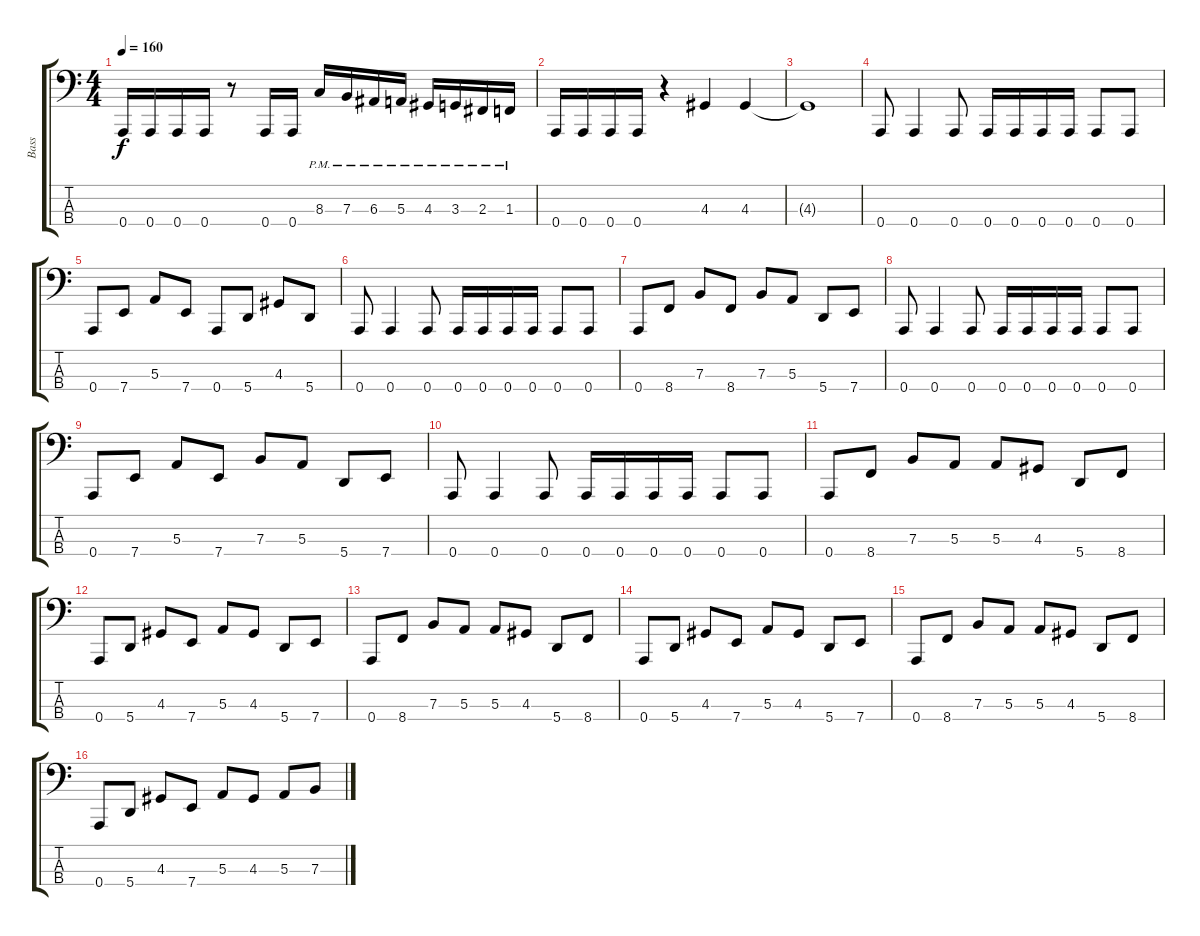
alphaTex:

\track ("Bass" "Bass") {instrument electricbasspick}
\staff {score tabs}
\tuning (D2 A1 E1 A0) {hide}
\ts (4 4)
\tempo 160
\clef f4
\ks c
0.4.16{dy f} 0.4.16 0.4.16 0.4.16 r.8 0.4.16 0.4.16 8.3{pm}.16 7.3{pm}.16 6.3{pm}.16 5.3{pm}.16 4.3{pm}.16 3.3{pm}.16 2.3{pm}.16 1.3{pm}.16 |
0.4.16 0.4.16 0.4.16 0.4.16 r.4 4.3.4 4.3.4 |
4.3{t}.1 |
0.4.8 0.4.4 0.4.8 0.4.16 0.4.16 0.4.16 0.4.16 0.4.8 0.4.8 |
0.4.8 7.4.8 5.3.8 7.4.8 0.4.8 5.4.8 4.3.8 5.4.8 |
0.4.8 0.4.4 0.4.8 0.4.16 0.4.16 0.4.16 0.4.16 0.4.8 0.4.8 |
0.4.8 8.4.8 7.3.8 8.4.8 7.3.8 5.3.8 5.4.8 7.4.8 |
0.4.8 0.4.4 0.4.8 0.4.16 0.4.16 0.4.16 0.4.16 0.4.8 0.4.8 |
0.4.8 7.4.8 5.3.8 7.4.8 7.3.8 5.3.8 5.4.8 7.4.8 |
0.4.8 0.4.4 0.4.8 0.4.16 0.4.16 0.4.16 0.4.16 0.4.8 0.4.8 |
0.4.8 8.4.8 7.3.8 5.3.8 5.3.8 4.3.8 5.4.8 8.4.8 |
0.4.8 5.4.8 4.3.8 7.4.8 5.3.8 4.3.8 5.4.8 7.4.8 |
0.4.8 8.4.8 7.3.8 5.3.8 5.3.8 4.3.8 5.4.8 8.4.8 |
0.4.8 5.4.8 4.3.8 7.4.8 5.3.8 4.3.8 5.4.8 7.4.8 |
0.4.8 8.4.8 7.3.8 5.3.8 5.3.8 4.3.8 5.4.8 8.4.8 |
0.4.8 5.4.8 4.3.8 7.4.8 5.3.8 4.3.8 5.3.8 7.3.8
